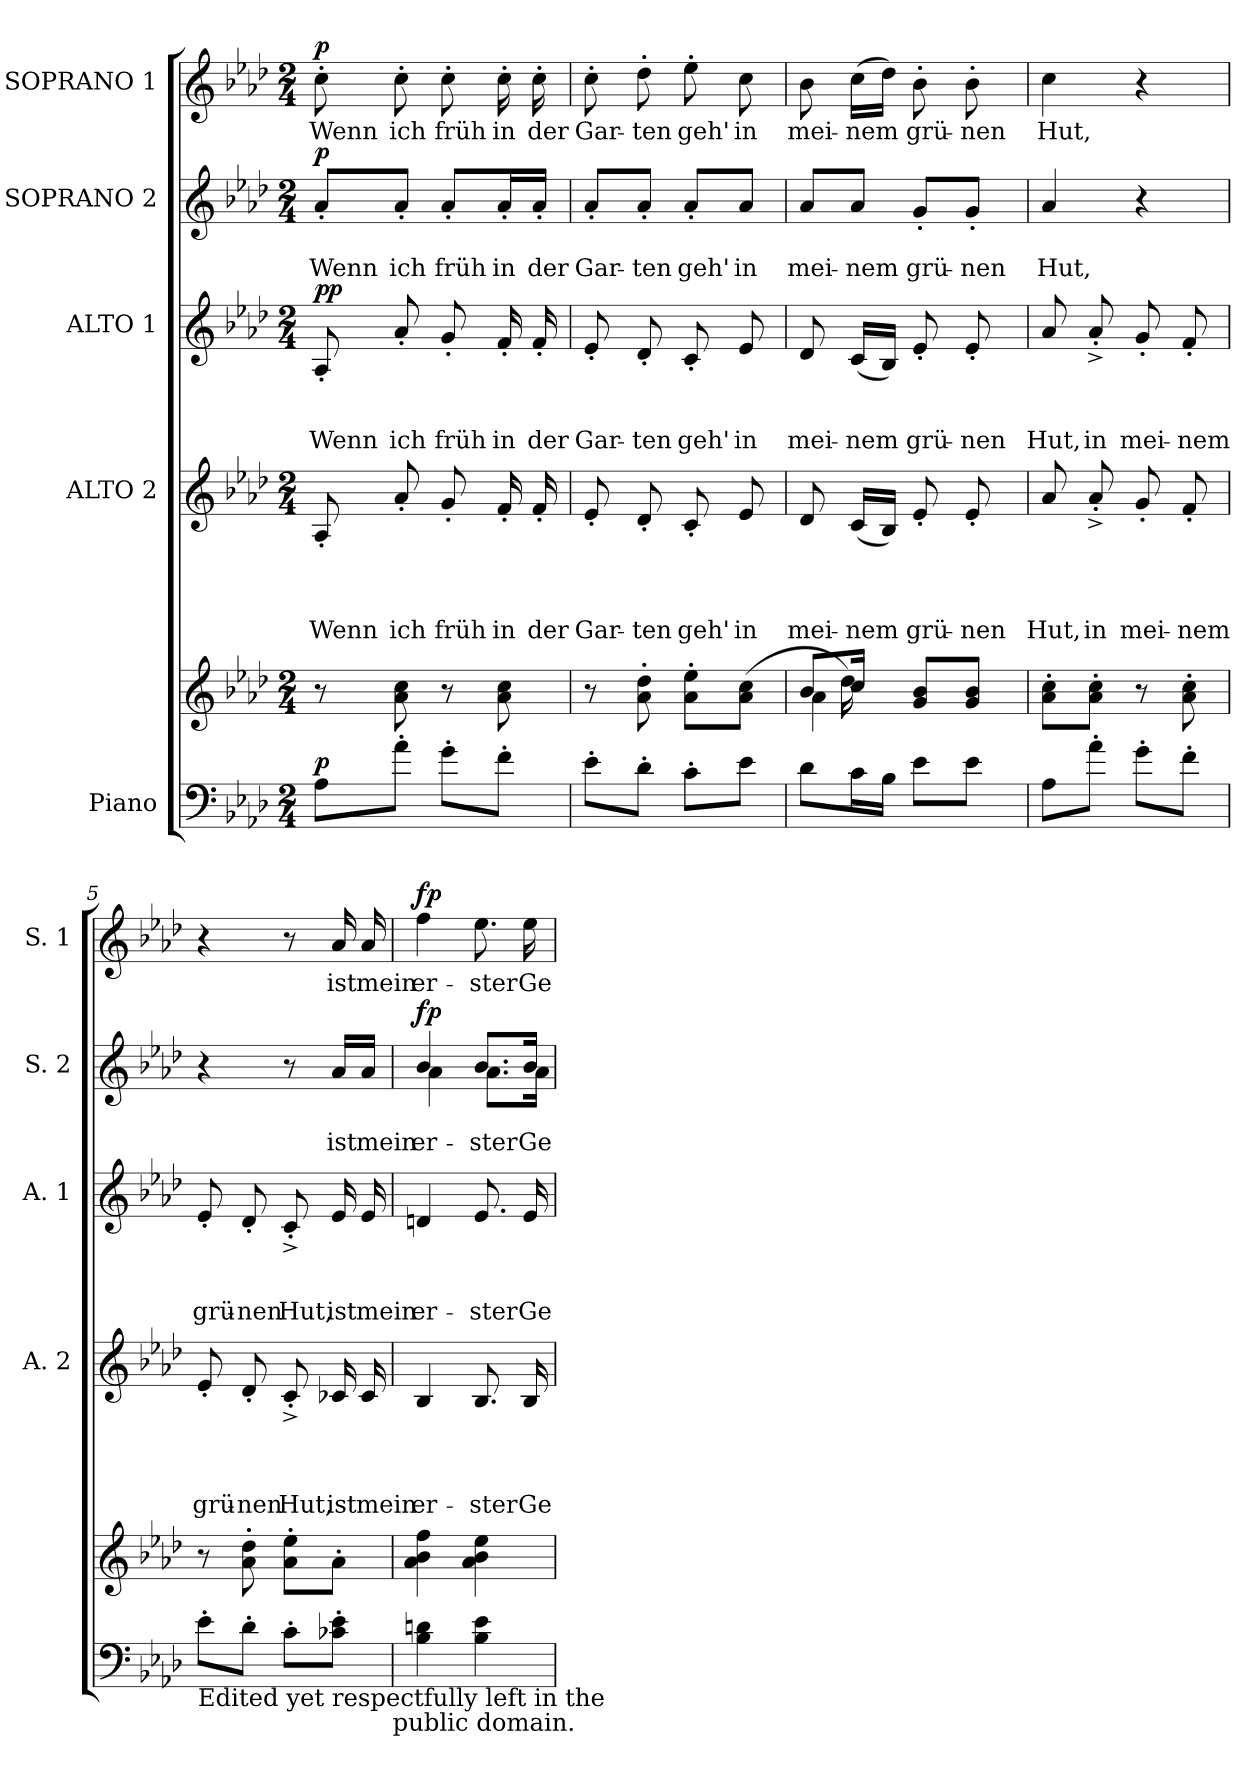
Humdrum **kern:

**kern	**kern	**dynam	**kern	**text	**text	**text	**text	**kern	**text	**text	**text	**dynam	**kern	**text	**text	**dynam	**kern	**text	**dynam
*part5	*part5	*part5	*part4	*part4	*part4	*part4	*part4	*part3	*part3	*part3	*part3	*part3	*part2	*part2	*part2	*part2	*part1	*part1	*part1
*staff6	*staff5	*staff5/6	*staff4	*staff4	*staff4	*staff4	*staff4	*staff3	*staff3	*staff3	*staff3	*staff3	*staff2	*staff2	*staff2	*staff2	*staff1	*staff1	*staff1
*I"Piano	*	*	*I"ALTO 2	*	*	*	*	*I"ALTO 1	*	*	*	*	*I"SOPRANO 2	*	*	*	*I"SOPRANO 1	*	*
*	*	*	*I'A. 2	*	*	*	*	*I'A. 1	*	*	*	*	*I'S. 2	*	*	*	*I'S. 1	*	*
*clefF4	*clefG2	*	*clefG2	*	*	*	*	*clefG2	*	*	*	*	*clefG2	*	*	*	*clefG2	*	*
*k[b-e-a-d-]	*k[b-e-a-d-]	*	*k[b-e-a-d-]	*	*	*	*	*k[b-e-a-d-]	*	*	*	*	*k[b-e-a-d-]	*	*	*	*k[b-e-a-d-]	*	*
*A-:	*A-:	*	*A-:	*	*	*	*	*A-:	*	*	*	*	*A-:	*	*	*	*A-:	*	*
*M2/4	*M2/4	*	*M2/4	*	*	*	*	*M2/4	*	*	*	*	*M2/4	*	*	*	*M2/4	*	*
=1	=1	=1	=1	=1	=1	=1	=1	=1	=1	=1	=1	=1	=1	=1	=1	=1	=1	=1	=1
!	!	!LO:DY:a=2	!	!	!	!	!LO:LY:b	!	!	!	!LO:LY:b	!LO:DY:a	!	!	!LO:LY:b	!	!	!LO:LY:b	!
!	!	!	!	!	!	!	!	!	!	!	!	!LO:DY:n=1:b	!	!	!	!LO:DY:a	!	!	!LO:DY:a
8A-\L	8r	p	8A-'</	.	.	.	Wenn	8A-'</	.	.	Wenn	p p	8a-'</L	.	Wenn	p	8cc'>\	Wenn	p
!	!	!	!	!	!	!	!LO:LY:b	!	!	!	!LO:LY:b	!	!	!	!LO:LY:b	!	!	!LO:LY:b	!
8a-'>\J	8a-\ 8cc\	.	8a-'</	.	.	.	ich	8a-'</	.	.	ich	.	8a-'</J	.	ich	.	8cc'>\	ich	.
!	!	!	!	!	!	!	!LO:LY:b	!	!	!	!LO:LY:b	!	!	!	!LO:LY:b	!	!	!LO:LY:b	!
8g'>\L	8r	.	8g'</	.	.	.	früh	8g'</	.	.	früh	.	8a-'</L	.	früh	.	8cc'>\	früh	.
!	!	!	!	!	!	!	!LO:LY:b	!	!	!	!LO:LY:b	!	!	!	!LO:LY:b	!	!	!LO:LY:b	!
8f'>\J	8a-\ 8cc\	.	16f'</	.	.	.	in	16f'</	.	.	in	.	16a-'</L	.	in	.	16cc'>\	in	.
!	!	!	!	!	!	!	!LO:LY:b	!	!	!	!LO:LY:b	!	!	!	!LO:LY:b	!	!	!LO:LY:b	!
.	.	.	16f'</	.	.	.	der	16f'</	.	.	der	.	16a-'</JJ	.	der	.	16cc'>\	der	.
=2	=2	=2	=2	=2	=2	=2	=2	=2	=2	=2	=2	=2	=2	=2	=2	=2	=2	=2	=2
!	!	!	!	!	!	!	!LO:LY:b	!	!	!	!LO:LY:b	!	!	!	!LO:LY:b	!	!	!LO:LY:b	!
8e-'>\L	8r	.	8e-'</	.	.	.	Gar-	8e-'</	.	.	Gar-	.	8a-'</L	.	Gar-	.	8cc'>\	Gar-	.
!	!	!	!	!	!	!	!LO:LY:b	!	!	!	!LO:LY:b	!	!	!	!LO:LY:b	!	!	!LO:LY:b	!
8d-'>\J	8a-\'> 8dd-\'>	.	8d-'</	.	.	.	-ten	8d-'</	.	.	-ten	.	8a-'</J	.	-ten	.	8dd-'>\	-ten	.
!	!	!	!	!	!	!	!LO:LY:b	!	!	!	!LO:LY:b	!	!	!	!LO:LY:b	!	!	!LO:LY:b	!
8c'>\L	8a-\'> 8ee-\'>L	.	8c'</	.	.	.	geh'	8c'</	.	.	geh'	.	8a-'</L	.	geh'	.	8ee-'>\	geh'	.
!	!	!	!	!	!	!	!LO:LY:b	!	!	!	!LO:LY:b	!	!	!	!LO:LY:b	!	!	!LO:LY:b	!
8e-\J	(>8a-\ 8cc\J	.	8e-/	.	.	.	in	8e-/	.	.	in	.	8a-/J	.	in	.	8cc\	in	.
=3	=3	=3	=3	=3	=3	=3	=3	=3	=3	=3	=3	=3	=3	=3	=3	=3	=3	=3	=3
*	*^	*	*	*	*	*	*	*	*	*	*	*	*	*	*	*	*	*	*
*	*	*^	*	*	*	*	*	*	*	*	*	*	*	*	*	*	*	*	*	*
!	!	!	!	!	!	!	!	!	!LO:LY:b	!	!	!	!LO:LY:b	!	!	!	!LO:LY:b	!	!	!LO:LY:b	!
8d-\L	8b-/L	8ryy	4a-\	.	8d-/	.	.	.	mei-	8d-/	.	.	mei-	.	8a-/L	.	mei-	.	8b-\	mei-	.
!	!	!	!	!	!	!	!	!	!LO:LY:b	!	!	!	!LO:LY:b	!	!	!	!LO:LY:b	!	!	!LO:LY:b	!
16c\L	16cc/Jk	16dd-\)	.	.	(<16c/LL	.	.	.	-nem	(<16c/LL	.	.	-nem	.	8a-/J	.	-nem	.	(>16cc\LL	-nem	.
16B-\JJ	4ryy	4ryy	.	.	16B-/JJ)	.	.	.	.	16B-/JJ)	.	.	.	.	.	.	.	.	16dd-\JJ)	.	.
!	!	!	!	!	!	!	!	!	!LO:LY:b	!	!	!	!LO:LY:b	!	!	!	!LO:LY:b	!	!	!LO:LY:b	!
8e-\L	.	.	8g/ 8b-/L	.	8e-'</	.	.	.	grü-	8e-'</	.	.	grü-	.	8g'</L	.	grü-	.	8b-'>\	grü-	.
!	!	!	!	!	!	!	!	!	!LO:LY:b	!	!	!	!LO:LY:b	!	!	!	!LO:LY:b	!	!	!LO:LY:b	!
8e-\J	.	.	8g/ 8b-/J	.	8e-'</	.	.	.	-nen	8e-'</	.	.	-nen	.	8g'</J	.	-nen	.	8b-'>\	-nen	.
.	16ryy	16ryy	.	.	.	.	.	.	.	.	.	.	.	.	.	.	.	.	.	.	.
*	*	*v	*v	*	*	*	*	*	*	*	*	*	*	*	*	*	*	*	*	*	*
!!LO:LB:g=z
=4	=4	=4	=4	=4	=4	=4	=4	=4	=4	=4	=4	=4	=4	=4	=4	=4	=4	=4	=4	=4
!	!	!	!	!	!	!	!	!LO:LY:b	!	!	!	!LO:LY:b	!	!	!	!LO:LY:b	!	!	!LO:LY:b	!
*	*v	*v	*	*	*	*	*	*	*	*	*	*	*	*	*	*	*	*	*	*
8A-\L	8a-\'> 8cc\'>L	.	8a-/	.	.	.	Hut,	8a-/	.	.	Hut,	.	4a-/	.	Hut,	.	4cc\	Hut,	.
!	!	!	!	!	!	!	!LO:LY:b	!	!	!	!LO:LY:b	!	!	!	!	!	!	!	!
8a-'>\J	8a-\'> 8cc\'>J	.	8a-^<'</	.	.	.	in	8a-^<'</	.	.	in	.	.	.	.	.	.	.	.
!	!	!	!	!	!	!	!LO:LY:b	!	!	!	!LO:LY:b	!	!	!	!	!	!	!	!
8g'>\L	8r	.	8g'</	.	.	.	mei-	8g'</	.	.	mei-	.	4r	.	.	.	4r	.	.
!	!	!	!	!	!	!	!LO:LY:b	!	!	!	!LO:LY:b	!	!	!	!	!	!	!	!
8f'>\J	8a-\'> 8cc\'>	.	8f'</	.	.	.	-nem	8f'</	.	.	-nem	.	.	.	.	.	.	.	.
=5	=5	=5	=5	=5	=5	=5	=5	=5	=5	=5	=5	=5	=5	=5	=5	=5	=5	=5	=5
!LO:TX:b:t=Edited yet respectfully left in the	!	!	!	!	!	!	!	!	!	!	!	!	!	!	!	!	!	!	!
!	!	!	!	!	!	!	!LO:LY:b	!	!	!	!LO:LY:b	!	!	!	!	!	!	!	!
8e-'>\L	8r	.	8e-'</	.	.	.	grü-	8e-'</	.	.	grü-	.	4r	.	.	.	4r	.	.
!	!	!	!	!	!	!	!LO:LY:b	!	!	!	!LO:LY:b	!	!	!	!	!	!	!	!
8d-'>\J	8a-\'> 8dd-\'>	.	8d-'</	.	.	.	-nen	8d-'</	.	.	-nen	.	.	.	.	.	.	.	.
!	!	!	!	!	!	!	!LO:LY:b	!	!	!	!LO:LY:b	!	!	!	!	!	!	!	!
8c'>\L	8a-\'> 8ee-\'>L	.	8c^<'</	.	.	.	Hut,	8c^<'</	.	.	Hut,	.	8r	.	.	.	8r	.	.
!	!	!	!	!	!	!	!LO:LY:b	!	!	!	!LO:LY:b	!	!	!	!LO:LY:b	!	!	!LO:LY:b	!
8c-X\'> 8e-\'>J	8a-'>\J	.	16c-X/	.	.	.	ist	16e-/	.	.	ist	.	16a-/LL	.	ist	.	16a-/	ist	.
!	!	!	!	!	!	!	!LO:LY:b	!	!	!	!LO:LY:b	!	!	!	!LO:LY:b	!	!	!LO:LY:b	!
.	.	.	16c-/	.	.	.	mein	16e-/	.	.	mein	.	16a-/JJ	.	mein	.	16a-/	mein	.
!LO:TX:b:t=public domain.	!	!	!	!	!	!	!	!	!	!	!	!	!	!	!	!	!	!	!
=6	=6	=6	=6	=6	=6	=6	=6	=6	=6	=6	=6	=6	=6	=6	=6	=6	=6	=6	=6
!	!	!	!	!	!	!	!LO:LY:b	!	!	!	!LO:LY:b	!LO:DY:a	!	!	!LO:LY:b	!	!	!LO:LY:b	!
*	*	*	*	*	*	*	*	*	*	*	*	*	*^	*	*	*	*	*	*
!	!	!	!	!	!	!	!	!	!	!	!	!LO:DY:n=1:b	!	!	!	!	!LO:DY:a	!	!	!LO:DY:a
4B-\ 4dn\	4a-\ 4b-\ 4ff\	.	4B-/	.	.	.	er-	4dn/	.	.	er-	fp fp	4b-/	4a-\	.	er-	fp	4ff\	er-	fp
!	!	!	!	!	!	!	!LO:LY:b	!	!	!	!LO:LY:b	!	!	!	!	!LO:LY:b	!	!	!LO:LY:b	!
4B-\ 4e-\	4a-\ 4b-\ 4ee-\	.	8.B-/	.	.	.	-ster	8.e-/	.	.	-ster	.	8.b-/L	8.a-\L	.	-ster	.	8.ee-\	-ster	.
!	!	!	!	!	!	!	!LO:LY:b	!	!	!	!LO:LY:b	!	!	!	!	!LO:LY:b	!	!	!LO:LY:b	!
.	.	.	16B-/	.	.	.	Ge-	16e-/	.	.	Ge-	.	16b-/Jk	16a-\Jk	.	Ge-	.	16ee-\	Ge-	.
*	*	*	*	*	*	*	*	*	*	*	*	*	*v	*v	*	*	*	*	*	*
=	=	=	=	=	=	=	=	=	=	=	=	=	=	=	=	=	=	=	=
*-	*-	*-	*-	*-	*-	*-	*-	*-	*-	*-	*-	*-	*-	*-	*-	*-	*-	*-	*-
